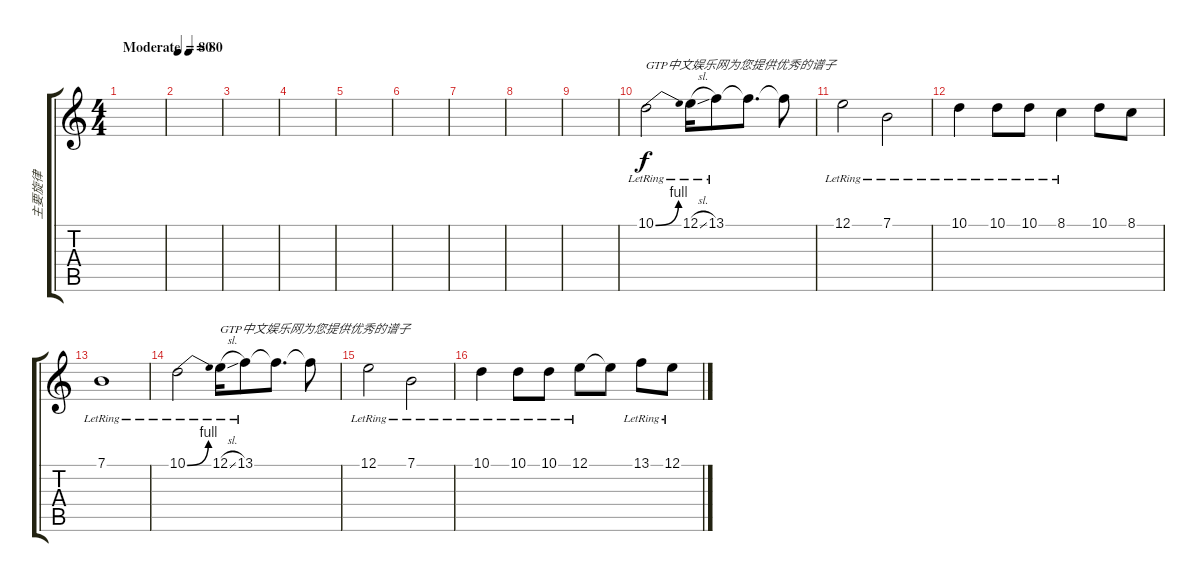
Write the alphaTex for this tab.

\track ("主要旋律" "主要旋律") {instrument lead2sawtooth}
\staff {score tabs}
\tuning (E4 B3 G3 D3 A2 E2) {hide}
\ts (4 4)
\tempo (80 "Moderate")
\clef g2
\ks c
|
\tempo 80
|
|
|
|
|
|
|
|
10.1{be (bend 0 0 60 4) lr}.2{txt "GTP中文娱乐网为您提供优秀的谱子"} 12.1{sl lr}.16 13.1{lr}.8 13.1{t}.8{d} 13.1{t}.8 |
12.1{lr}.2 7.1{lr}.2 |
10.1{lr}.4 10.1{lr}.8 10.1{lr}.8 8.1{lr}.4 10.1.8 8.1.8 |
7.1{lr}.1 |
10.1{be (bend 0 0 60 4) lr}.2 12.1{sl lr}.16{txt "GTP中文娱乐网为您提供优秀的谱子"} 13.1{lr}.8 13.1{t}.8{d} 13.1{t}.8 |
12.1{lr}.2 7.1{lr}.2 |
10.1{lr}.4 10.1{lr}.8 10.1{lr}.8 12.1{lr}.8 12.1{t}.8 13.1{lr}.8 12.1{lr}.8
